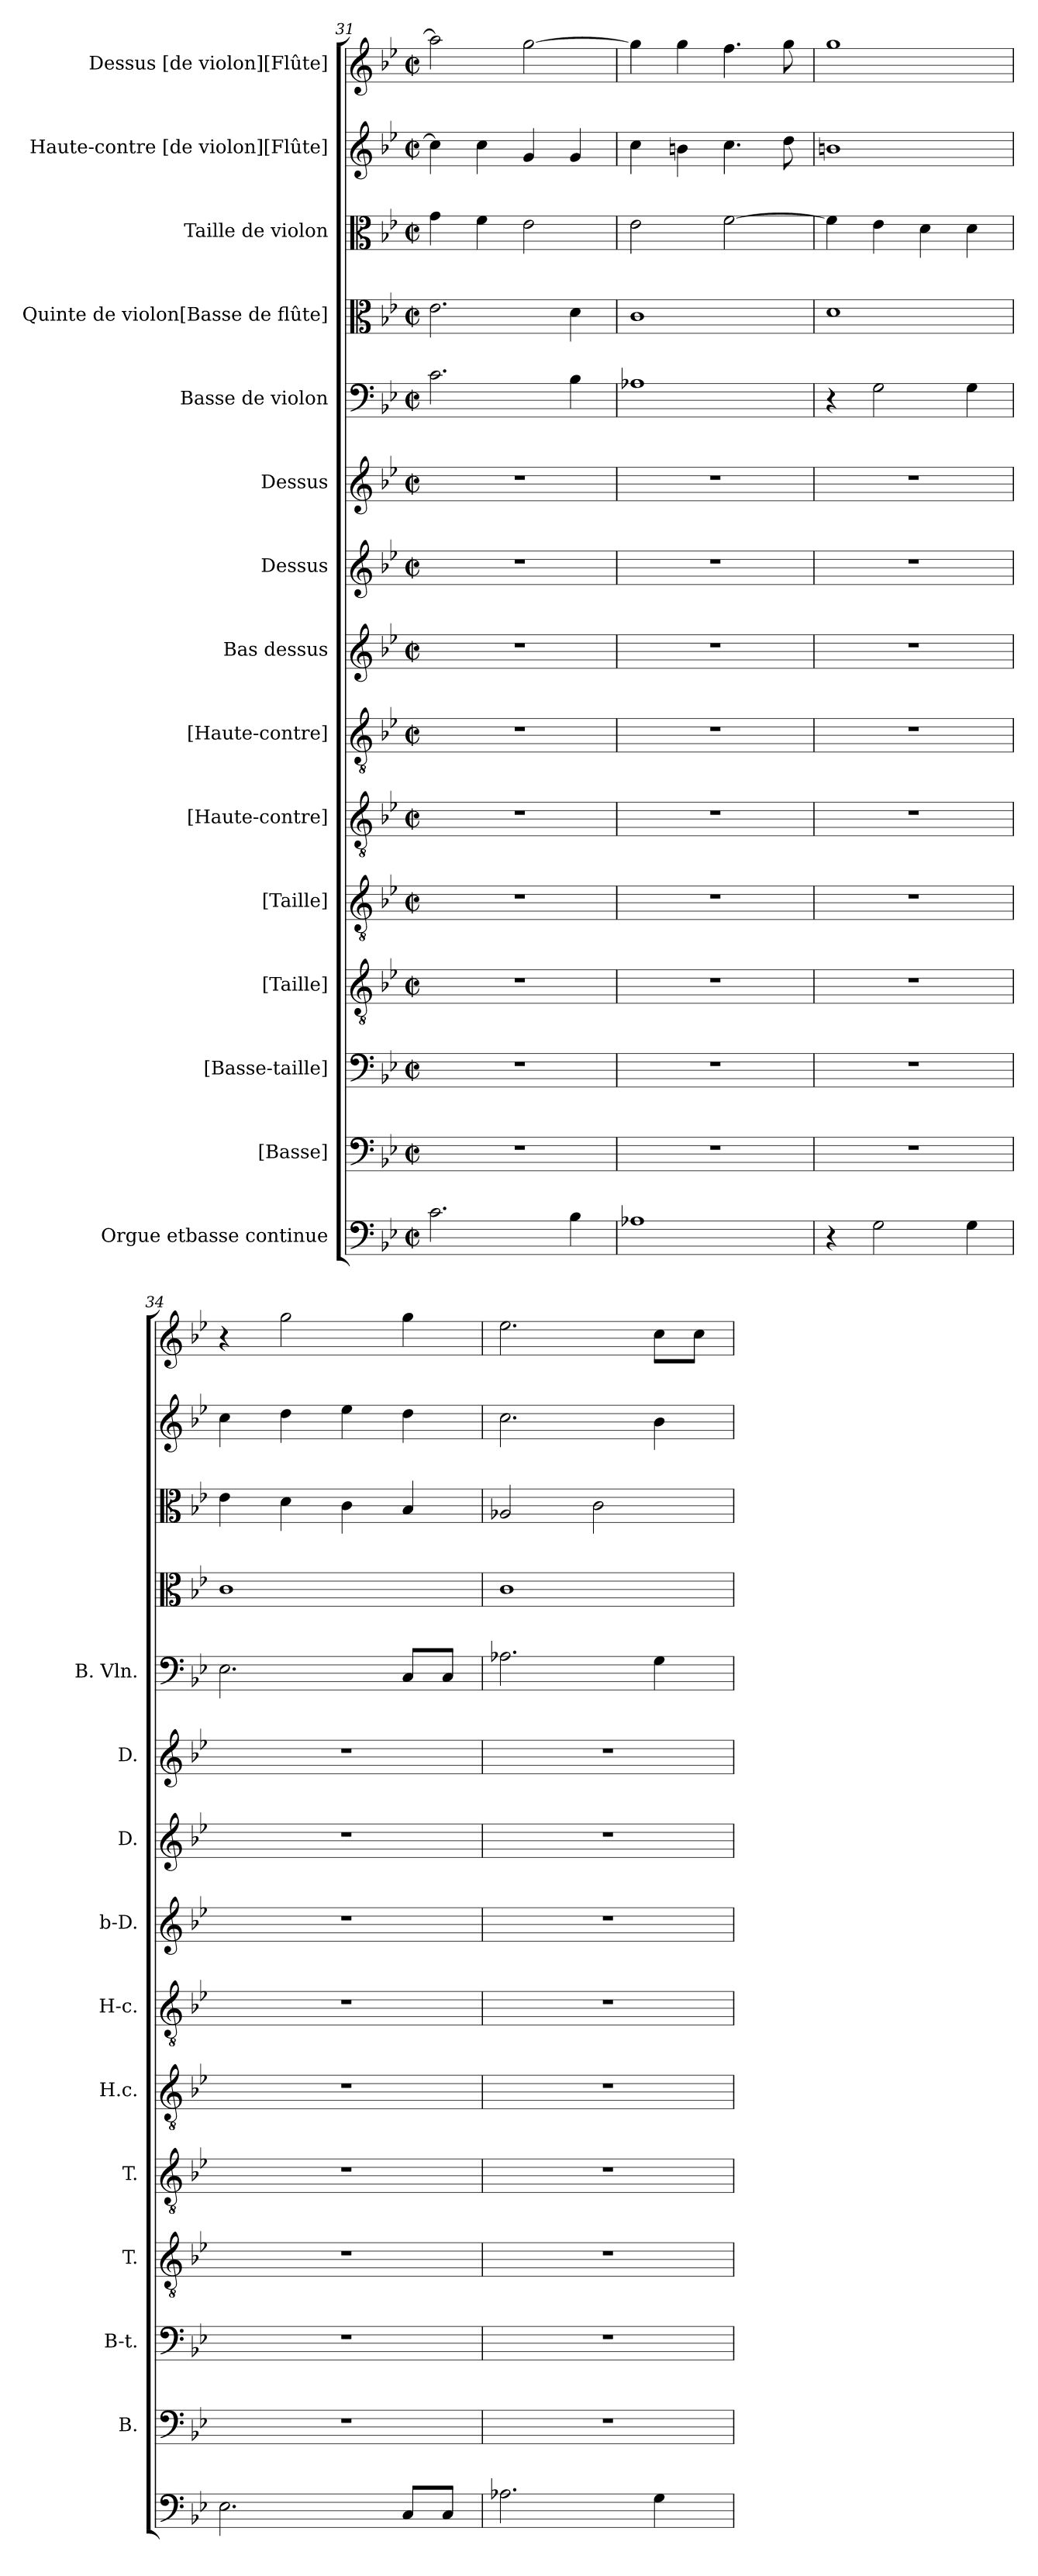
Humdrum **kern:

**kern	**kern	**kern	**kern	**kern	**kern	**kern	**kern	**kern	**kern	**kern	**kern	**kern	**kern	**kern
*part15	*part14	*part13	*part12	*part11	*part10	*part9	*part8	*part7	*part6	*part5	*part4	*part3	*part2	*part1
*staff15	*staff14	*staff13	*staff12	*staff11	*staff10	*staff9	*staff8	*staff7	*staff6	*staff5	*staff4	*staff3	*staff2	*staff1
*I"Orgue etbasse continue	*I"[Basse]	*I"[Basse-taille]	*I"[Taille]	*I"[Taille]	*I"[Haute-contre]	*I"[Haute-contre]	*I"Bas dessus	*I"Dessus	*I"Dessus	*I"Basse de violon	*I"Quinte de violon[Basse de flûte]	*I"Taille de violon	*I"Haute-contre [de violon][Flûte]	*I"Dessus [de violon][Flûte]
*	*I'B.	*I'B-t.	*I'T.	*I'T.	*I'H.c.	*I'H-c.	*I'b-D.	*I'D.	*I'D.	*I'B. Vln.	*	*	*	*
*clefF4	*clefF4	*clefF4	*clefGv2	*clefGv2	*clefGv2	*clefGv2	*clefG2	*clefG2	*clefG2	*clefF4	*clefC3	*clefC3	*clefG2	*clefG2
*	*	*	*ITrd7c12	*ITrd7c12	*ITrd7c12	*ITrd7c12	*	*	*	*ITrd7c12	*	*	*	*
*k[b-e-]	*k[b-e-]	*k[b-e-]	*k[b-e-]	*k[b-e-]	*k[b-e-]	*k[b-e-]	*k[b-e-]	*k[b-e-]	*k[b-e-]	*k[b-e-]	*k[b-e-]	*k[b-e-]	*k[b-e-]	*k[b-e-]
*g:	*g:	*g:	*g:	*g:	*g:	*g:	*g:	*g:	*g:	*g:	*g:	*g:	*g:	*g:
*M2/2	*M2/2	*M2/2	*M2/2	*M2/2	*M2/2	*M2/2	*M2/2	*M2/2	*M2/2	*M2/2	*M2/2	*M2/2	*M2/2	*M2/2
*met(c|)	*met(c|)	*met(c|)	*met(c|)	*met(c|)	*met(c|)	*met(c|)	*met(c|)	*met(c|)	*met(c|)	*met(c|)	*met(c|)	*met(c|)	*met(c|)	*met(c|)
=31	=31	=31	=31	=31	=31	=31	=31	=31	=31	=31	=31	=31	=31	=31
2.c\	1r	1r	1r	1r	1r	1r	1r	1r	1r	2.C\	2.e-\	4g\	4cc\]	2aa-\]
.	.	.	.	.	.	.	.	.	.	.	.	4f\	4cc\	.
.	.	.	.	.	.	.	.	.	.	.	.	2e-\	4g/	[2gg\
4B-\	.	.	.	.	.	.	.	.	.	4BB-\	4d\	.	4g/	.
=32	=32	=32	=32	=32	=32	=32	=32	=32	=32	=32	=32	=32	=32	=32
1A-X	1r	1r	1r	1r	1r	1r	1r	1r	1r	1AA-X	1c	2e-\	4cc\	4gg\]
.	.	.	.	.	.	.	.	.	.	.	.	.	4bn\	4gg\
.	.	.	.	.	.	.	.	.	.	.	.	[2f\	4.cc\	4.ff\
.	.	.	.	.	.	.	.	.	.	.	.	.	8dd\	8gg\
=33	=33	=33	=33	=33	=33	=33	=33	=33	=33	=33	=33	=33	=33	=33
4r	1r	1r	1r	1r	1r	1r	1r	1r	1r	4r	1d	4f\]	1bn	1gg
2G\	.	.	.	.	.	.	.	.	.	2GG\	.	4e-\	.	.
.	.	.	.	.	.	.	.	.	.	.	.	4d\	.	.
4G\	.	.	.	.	.	.	.	.	.	4GG\	.	4d\	.	.
=34	=34	=34	=34	=34	=34	=34	=34	=34	=34	=34	=34	=34	=34	=34
2.E-\	1r	1r	1r	1r	1r	1r	1r	1r	1r	2.EE-\	1c	4e-\	4cc\	4r
.	.	.	.	.	.	.	.	.	.	.	.	4d\	4dd\	2gg\
.	.	.	.	.	.	.	.	.	.	.	.	4c\	4ee-\	.
8C/L	.	.	.	.	.	.	.	.	.	8CC/L	.	4B-/	4dd\	4gg\
8C/J	.	.	.	.	.	.	.	.	.	8CC/J	.	.	.	.
!!LO:PB:g=z
=35	=35	=35	=35	=35	=35	=35	=35	=35	=35	=35	=35	=35	=35	=35
2.A-X\	1r	1r	1r	1r	1r	1r	1r	1r	1r	2.AA-X\	1c	2A-X/	2.cc\	2.ee-\
.	.	.	.	.	.	.	.	.	.	.	.	2c\	.	.
4G\	.	.	.	.	.	.	.	.	.	4GG\	.	.	4b-\	8cc\L
.	.	.	.	.	.	.	.	.	.	.	.	.	.	8cc\J
=	=	=	=	=	=	=	=	=	=	=	=	=	=	=
*-	*-	*-	*-	*-	*-	*-	*-	*-	*-	*-	*-	*-	*-	*-
